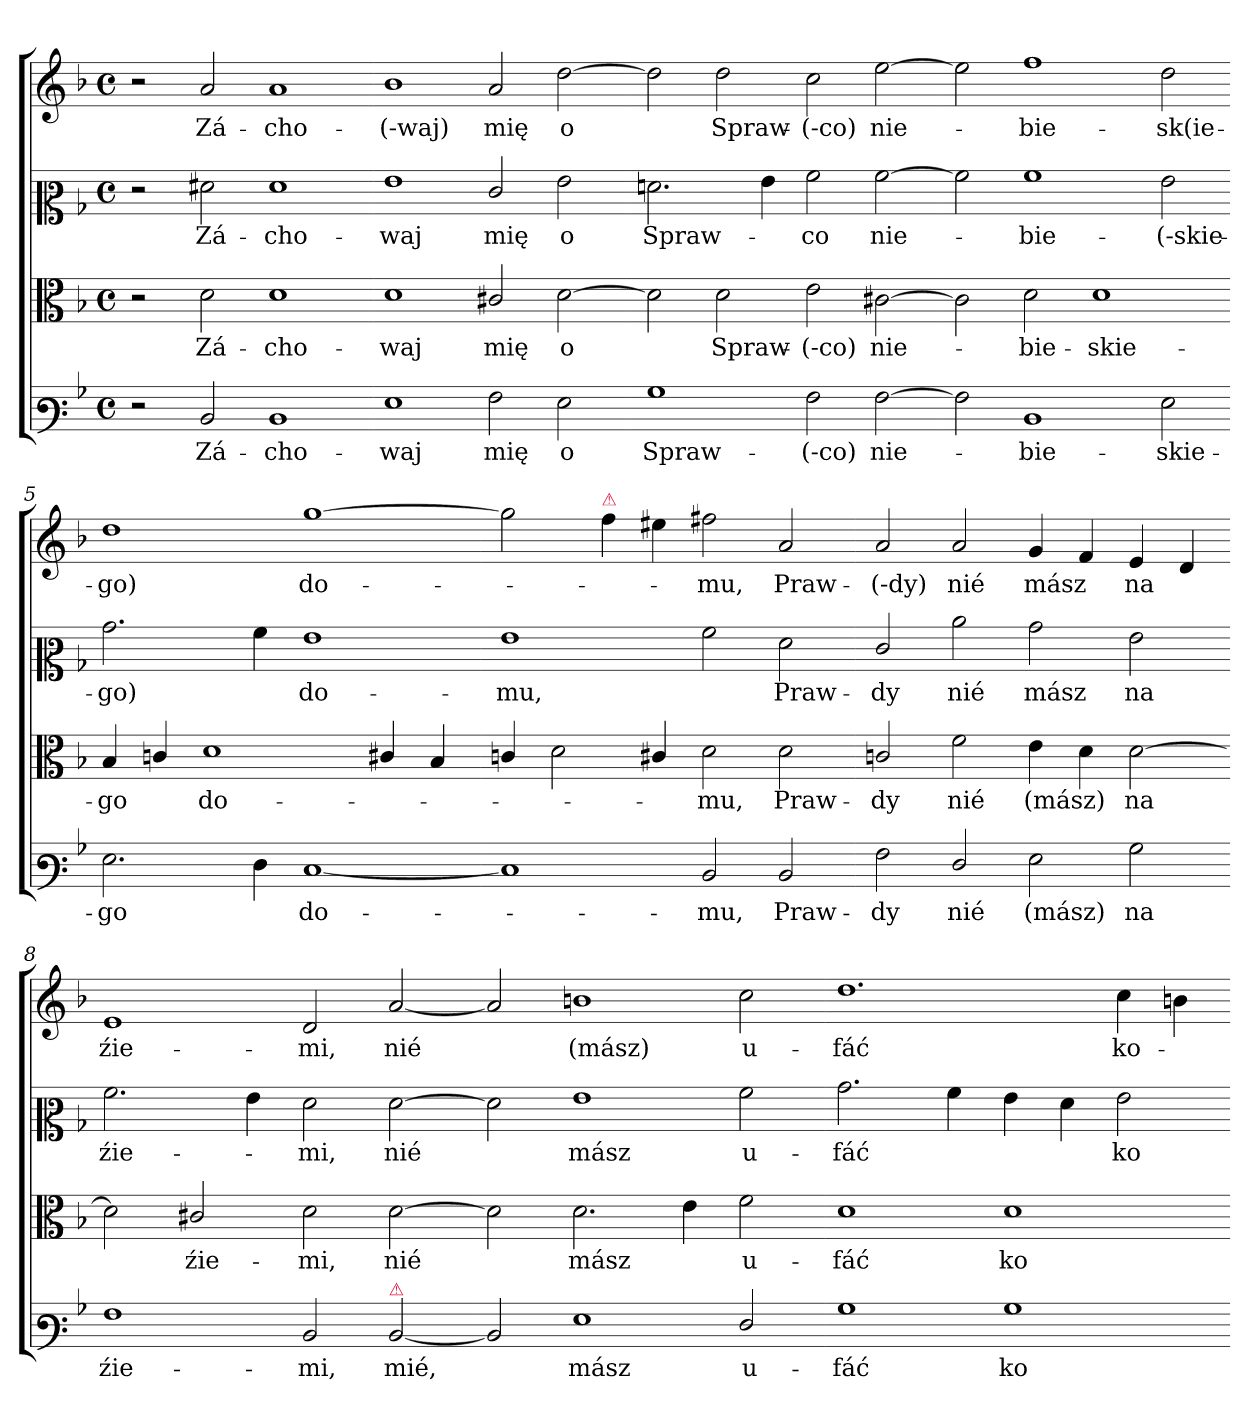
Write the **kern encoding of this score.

**kern	**text	**kern	**text	**kern	**text	**kern	**text
*part4	*part4	*part3	*part3	*part2	*part2	*part1	*part1
*staff4	*staff4	*staff3	*staff3	*staff2	*staff2	*staff1	*staff1
*clefF3	*	*clefC3	*	*clefC2	*	*clefG2	*
*k[b-]	*	*k[b-]	*	*k[b-]	*	*k[b-]	*
*M4/2	*	*M4/2	*	*M4/2	*	*M4/2	*
*met(c)	*	*met(c)	*	*met(c)	*	*met(c)	*
=1	=1	=1	=1	=1	=1	=1	=1
2r	.	2r	.	2r	.	2r	.
2D	Zá-	2d	Zá-	2f#X	Zá-	2a	Zá-
1D	-cho-	1d	-cho-	1f#	-cho-	1a	-cho-
=2-	=2-	=2-	=2-	=2-	=2-	=2-	=2-
1G	-waj	1d	-waj	1g	-waj	1b-	(-waj)
2A	mię	2c#X/	mię	2e/	mię	2a	mię
2G	o	[2d	o	2g	o	[2dd	o
=3-	=3-	=3-	=3-	=3-	=3-	=3-	=3-
1B-	Spraw-	2d]	.	2.fn	Spraw-	2dd]	.
.	.	2d	Spraw-	.	.	2dd	Spraw-
.	.	.	.	4g	.	.	.
2A	(-co)	2e	(-co)	2a	-co	2cc	(-co)
[2A	nie-	[2c#X	nie-	[2a	nie-	[2ee	nie-
=4-	=4-	=4-	=4-	=4-	=4-	=4-	=4-
2A]	.	2c#]	.	2a]	.	2ee]	.
1D	-bie-	2d	-bie-	1a	-bie-	1ff	-bie-
.	.	1d	-skie-	.	.	.	.
2G	-skie-	.	.	2g	(-skie-	2dd	-sk(ie-
=5-	=5-	=5-	=5-	=5-	=5-	=5-	=5-
2.G	-go	4B-	-go	2.b-	-go)	1dd	-go)
.	.	4cn/	.	.	.	.	.
.	.	1d	do-	.	.	.	.
4F	.	.	.	4a	.	.	.
[1E	do-	.	.	1g	do-	[1gg	do-
.	.	4c#X/	.	.	.	.	.
.	.	4B-	.	.	.	.	.
=6-	=6-	=6-	=6-	=6-	=6-	=6-	=6-
1E]	.	4cn/	.	1g	mu,	2gg]	.
.	.	2d	.	.	.	.	.
!	!	!	!	!	!	!LO:TX:a:color=crimson:t=⚠	!
.	.	.	.	.	.	4ff	.
.	.	4c#X/	.	.	.	4ee#X	.
2D	-mu,	2d	-mu,	2a	.	2ff#X	-mu,
2D	Praw-	2d	Praw-	2f	Praw-	2a	Praw-
=7-	=7-	=7-	=7-	=7-	=7-	=7-	=7-
2A	-dy	2cn/	-dy	2e/	-dy	2a	(-dy)
2F/	nié	2f	nié	2cc	nié	2a	nié
2G	(mász)	4e	(mász)	2b-	mász	4g	mász
.	.	4d	.	.	.	4f	.
2B-	na	[2d	na	2g	na	4e	na
.	.	.	.	.	.	4d	.
=8-	=8-	=8-	=8-	=8-	=8-	=8-	=8-
1A	źie-	2d]	.	2.a	źie-	1e	źie-
.	.	2c#X/	źie-	.	.	.	.
.	.	.	.	4g	.	.	.
2D	-mi,	2d	-mi,	2f	-mi,	2d	-mi,
!LO:TX:a:color=crimson:t=⚠	!	!	!	!	!	!	!
[2D	mié,	[2d	nié	[2f	nié	[2a	nié
=9-	=9-	=9-	=9-	=9-	=9-	=9-	=9-
2D]	.	2d]	.	2f]	.	2a]	.
1G	mász	2.d	mász	1g	mász	1bn	(mász)
.	.	4e	.	.	.	.	.
2F/	u-	2f	u-	2a	u-	2cc	u-
=10-	=10-	=10-	=10-	=10-	=10-	=10-	=10-
1B-	-fáć	1d	-fáć	2.b-	-fáć	1.dd	-fáć
.	.	.	.	4a	.	.	.
1B-	ko-	1d	ko-	4g	.	.	.
.	.	.	.	4f	.	.	.
.	.	.	.	2g	ko-	4cc	ko-
.	.	.	.	.	.	4bn	.
=-	=-	=-	=-	=-	=-	=-	=-
*-	*-	*-	*-	*-	*-	*-	*-
